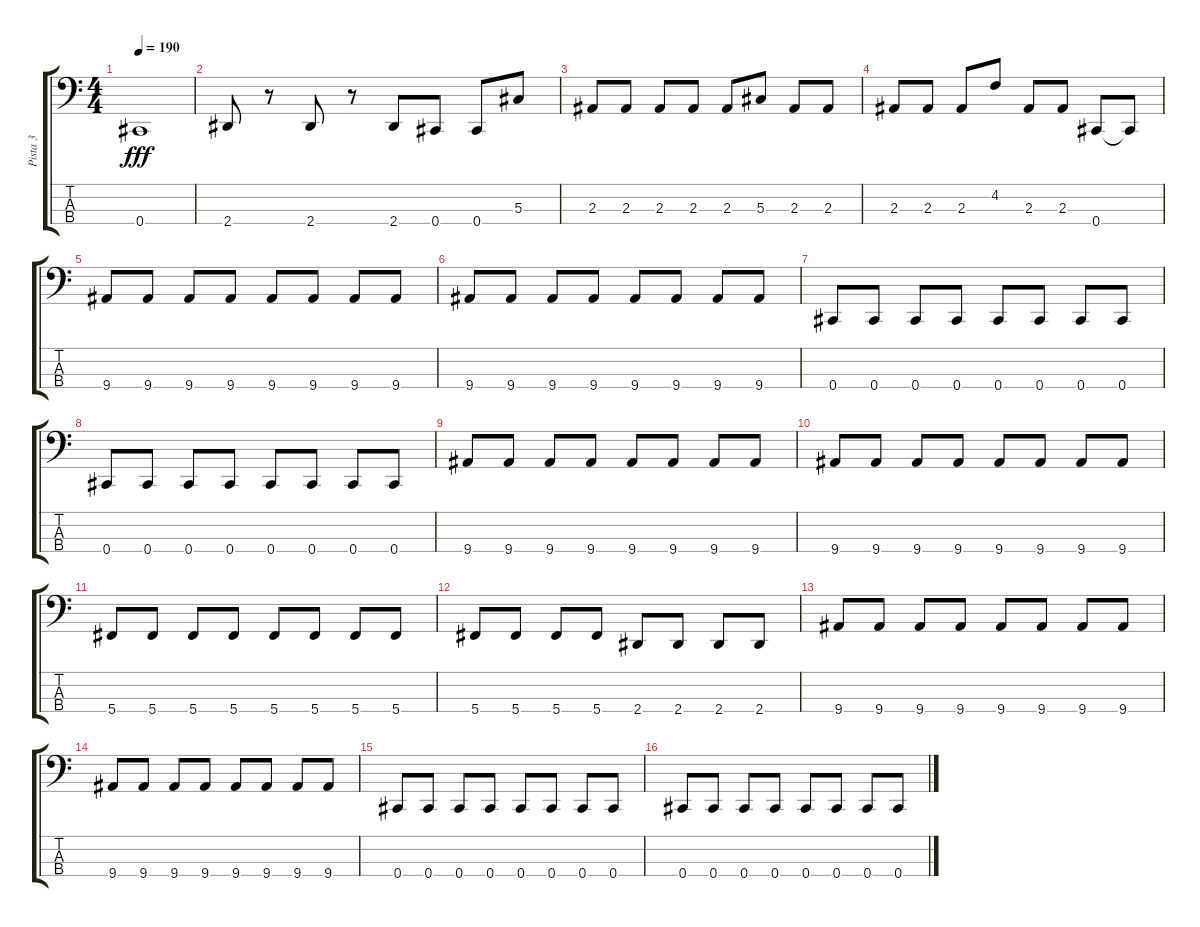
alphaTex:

\track ("Pista 3" "Pista 3") {instrument electricbassfinger}
\staff {score tabs}
\tuning (Gb2 Db2 Ab1 Db1) {hide}
\ts (4 4)
\tempo 190
\clef f4
\ks c
0.4.1{dy fff} |
2.4.8 r.8 2.4.8 r.8 2.4.8 0.4.8 0.4.8 5.3.8 |
2.3.8 2.3.8 2.3.8 2.3.8 2.3.8 5.3.8 2.3.8 2.3.8 |
2.3.8 2.3.8 2.3.8 4.2.8 2.3.8 2.3.8 0.4.8 0.4{t}.8 |
9.4.8 9.4.8 9.4.8 9.4.8 9.4.8 9.4.8 9.4.8 9.4.8 |
9.4.8 9.4.8 9.4.8 9.4.8 9.4.8 9.4.8 9.4.8 9.4.8 |
0.4.8 0.4.8 0.4.8 0.4.8 0.4.8 0.4.8 0.4.8 0.4.8 |
0.4.8 0.4.8 0.4.8 0.4.8 0.4.8 0.4.8 0.4.8 0.4.8 |
9.4.8 9.4.8 9.4.8 9.4.8 9.4.8 9.4.8 9.4.8 9.4.8 |
9.4.8 9.4.8 9.4.8 9.4.8 9.4.8 9.4.8 9.4.8 9.4.8 |
5.4.8 5.4.8 5.4.8 5.4.8 5.4.8 5.4.8 5.4.8 5.4.8 |
5.4.8 5.4.8 5.4.8 5.4.8 2.4.8 2.4.8 2.4.8 2.4.8 |
9.4.8 9.4.8 9.4.8 9.4.8 9.4.8 9.4.8 9.4.8 9.4.8 |
9.4.8 9.4.8 9.4.8 9.4.8 9.4.8 9.4.8 9.4.8 9.4.8 |
0.4.8 0.4.8 0.4.8 0.4.8 0.4.8 0.4.8 0.4.8 0.4.8 |
0.4.8 0.4.8 0.4.8 0.4.8 0.4.8 0.4.8 0.4.8 0.4.8
